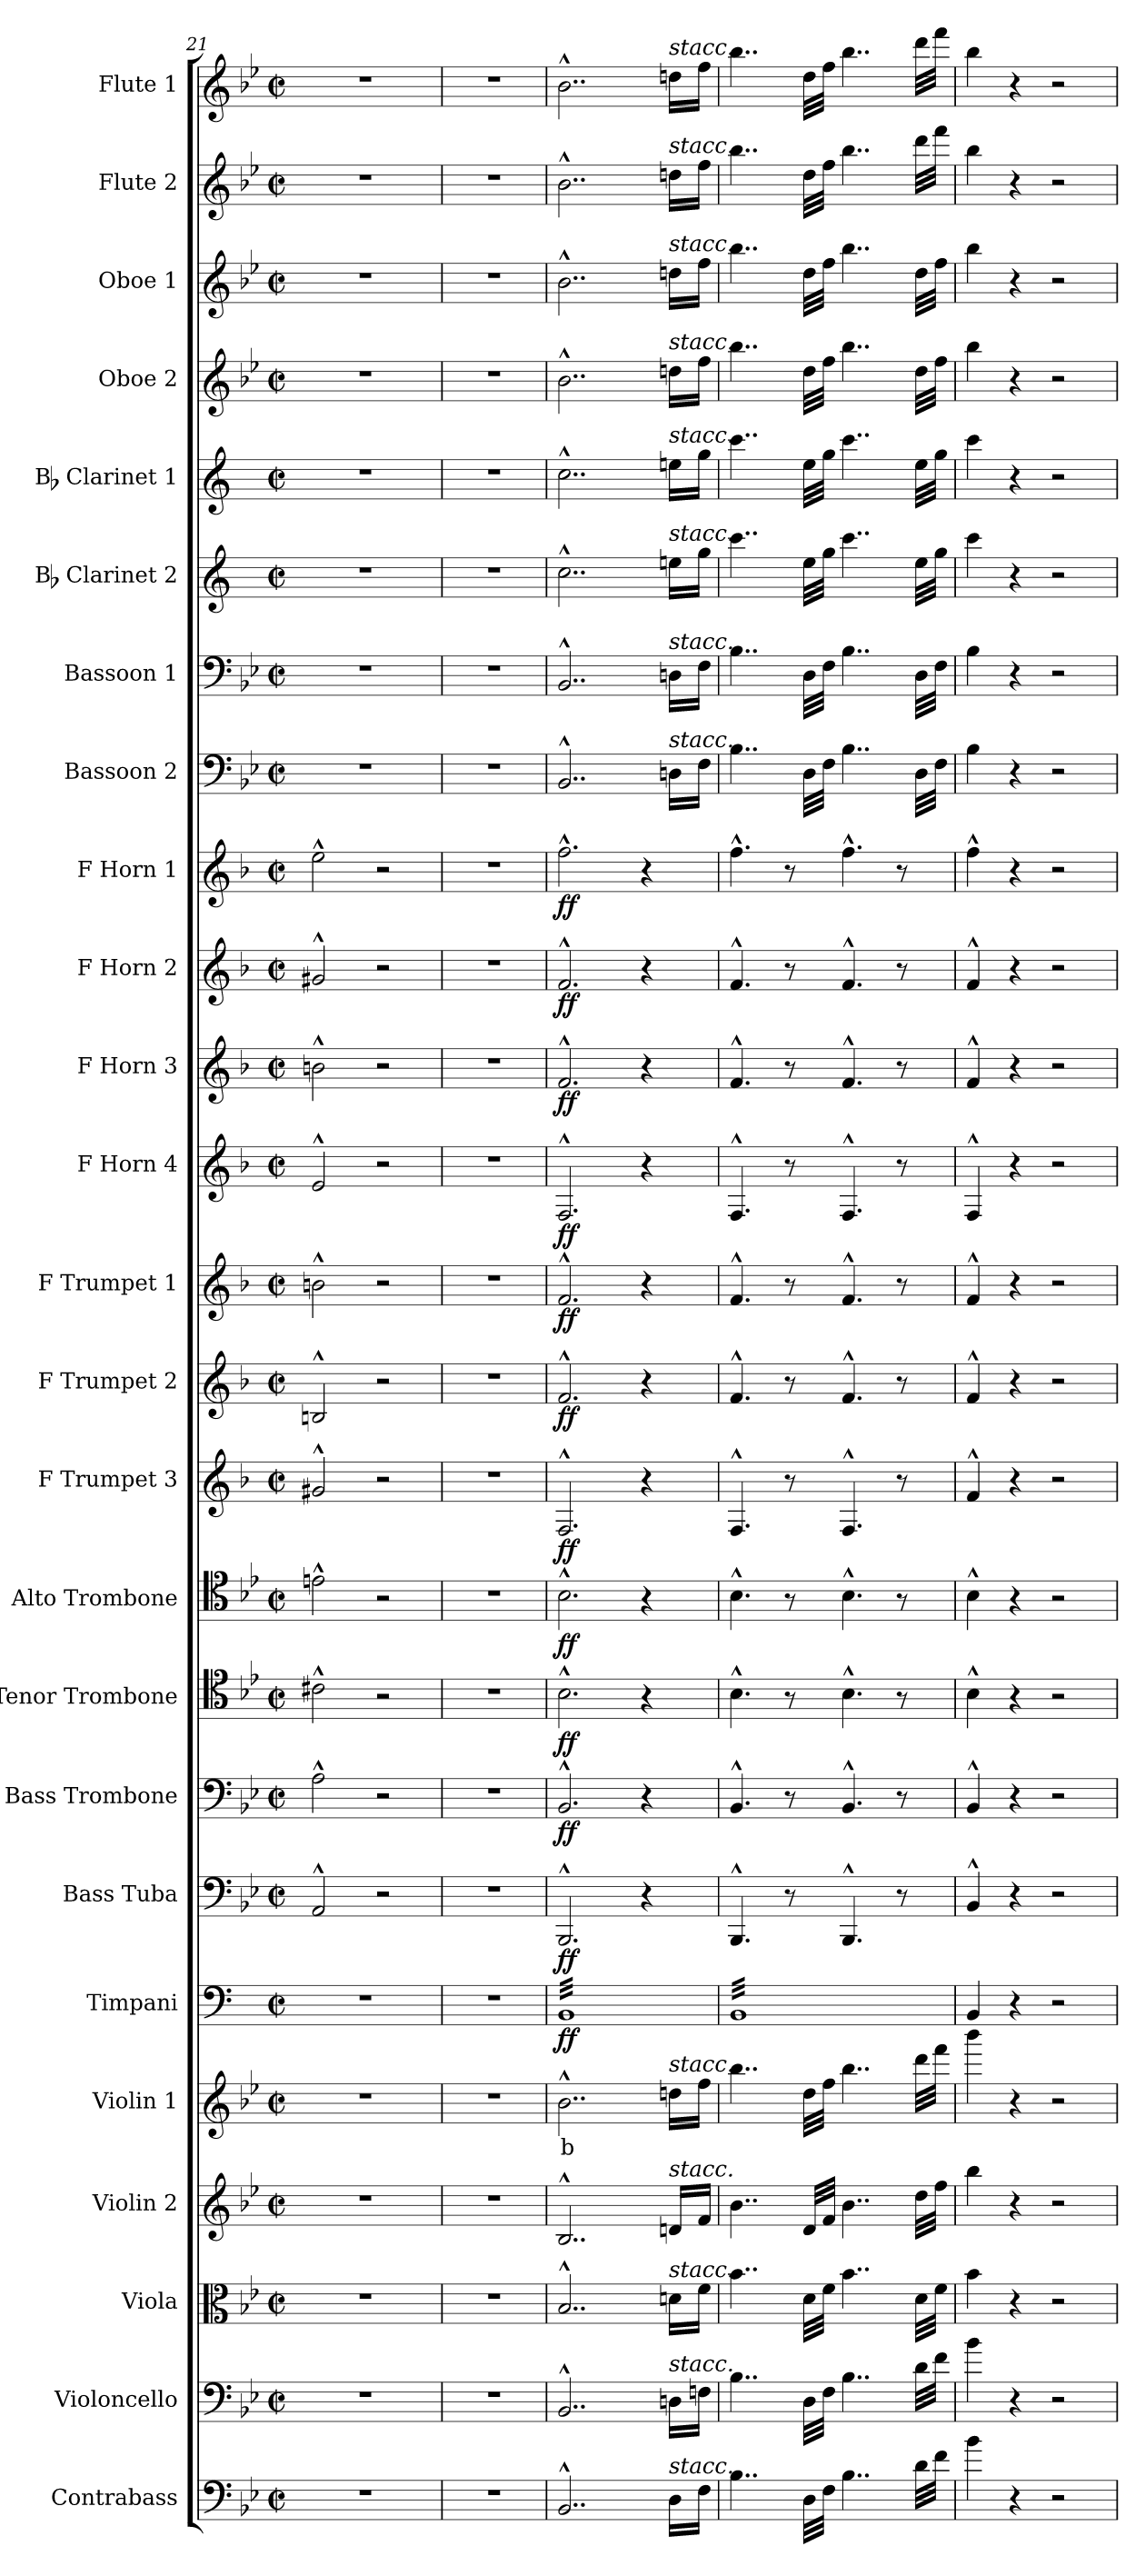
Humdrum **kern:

**kern	**dynam	**kern	**dynam	**kern	**dynam	**kern	**dynam	**kern	**text	**dynam	**kern	**dynam	**kern	**dynam	**kern	**dynam	**kern	**dynam	**kern	**dynam	**kern	**dynam	**kern	**dynam	**kern	**dynam	**kern	**dynam	**kern	**dynam	**kern	**dynam	**kern	**dynam	**kern	**dynam	**kern	**dynam	**kern	**dynam	**kern	**dynam	**kern	**dynam	**kern	**dynam	**kern	**dynam	**kern	**dynam
*part25	*part25	*part24	*part24	*part23	*part23	*part22	*part22	*part21	*part21	*part21	*part20	*part20	*part19	*part19	*part18	*part18	*part17	*part17	*part16	*part16	*part15	*part15	*part14	*part14	*part13	*part13	*part12	*part12	*part11	*part11	*part10	*part10	*part9	*part9	*part8	*part8	*part7	*part7	*part6	*part6	*part5	*part5	*part4	*part4	*part3	*part3	*part2	*part2	*part1	*part1
*staff25	*staff25	*staff24	*staff24	*staff23	*staff23	*staff22	*staff22	*staff21	*staff21	*staff21	*staff20	*staff20	*staff19	*staff19	*staff18	*staff18	*staff17	*staff17	*staff16	*staff16	*staff15	*staff15	*staff14	*staff14	*staff13	*staff13	*staff12	*staff12	*staff11	*staff11	*staff10	*staff10	*staff9	*staff9	*staff8	*staff8	*staff7	*staff7	*staff6	*staff6	*staff5	*staff5	*staff4	*staff4	*staff3	*staff3	*staff2	*staff2	*staff1	*staff1
*I"Contrabass	*	*I"Violoncello	*	*I"Viola	*	*I"Violin 2	*	*I"Violin 1	*	*	*I"Timpani	*	*I"Bass Tuba	*	*I"Bass Trombone	*	*I"Tenor Trombone	*	*I"Alto Trombone	*	*I"F Trumpet 3	*	*I"F Trumpet 2	*	*I"F Trumpet 1	*	*I"F Horn 4	*	*I"F Horn 3	*	*I"F Horn 2	*	*I"F Horn 1	*	*I"Bassoon 2	*	*I"Bassoon 1	*	*I"Bb Clarinet 2	*	*I"Bb Clarinet 1	*	*I"Oboe 2	*	*I"Oboe 1	*	*I"Flute 2	*	*I"Flute 1	*
*I'Cb	*	*I'Vc	*	*I'Vla	*	*I'Vln 2	*	*I'Vln 1	*	*	*I'Timp	*	*I'B Tba	*	*I'B Trb	*	*I'T Trb	*	*I'A Trb	*	*I'Tpt 3	*	*I'Tpt 2	*	*I'Tpt 1	*	*I'Hn 4	*	*I'Hn 3	*	*I'Hn 2	*	*I'Hn 1	*	*I'Bsn 2	*	*I'Bsn 1	*	*I'Cl 2	*	*I'Cl 1	*	*I'Ob 2	*	*I'Ob 1	*	*I'Fl 2	*	*I'Fl 1	*
*clefF4	*	*clefF4	*	*clefC3	*	*clefG2	*	*clefG2	*	*	*clefF4	*	*clefF4	*	*clefF4	*	*clefC4	*	*clefC4	*	*clefG2	*	*clefG2	*	*clefG2	*	*clefG2	*	*clefG2	*	*clefG2	*	*clefG2	*	*clefF4	*	*clefF4	*	*clefG2	*	*clefG2	*	*clefG2	*	*clefG2	*	*clefG2	*	*clefG2	*
*ITrd7c12	*	*	*	*	*	*	*	*	*	*	*	*	*	*	*	*	*	*	*	*	*ITrd-3c-5	*	*ITrd-3c-5	*	*ITrd-3c-5	*	*ITrd4c7	*	*ITrd4c7	*	*ITrd4c7	*	*ITrd4c7	*	*	*	*	*	*ITrd1c2	*	*ITrd1c2	*	*	*	*	*	*	*	*	*
*k[b-e-]	*	*k[b-e-]	*	*k[b-e-]	*	*k[b-e-]	*	*k[b-e-]	*	*	*k[]	*	*k[b-e-]	*	*k[b-e-]	*	*k[b-e-]	*	*k[b-e-]	*	*k[b-e-]	*	*k[b-e-]	*	*k[b-e-]	*	*k[b-e-]	*	*k[b-e-]	*	*k[b-e-]	*	*k[b-e-]	*	*k[b-e-]	*	*k[b-e-]	*	*k[b-e-]	*	*k[b-e-]	*	*k[b-e-]	*	*k[b-e-]	*	*k[b-e-]	*	*k[b-e-]	*
*M2/2	*	*M2/2	*	*M2/2	*	*M2/2	*	*M2/2	*	*	*M2/2	*	*M2/2	*	*M2/2	*	*M2/2	*	*M2/2	*	*M2/2	*	*M2/2	*	*M2/2	*	*M2/2	*	*M2/2	*	*M2/2	*	*M2/2	*	*M2/2	*	*M2/2	*	*M2/2	*	*M2/2	*	*M2/2	*	*M2/2	*	*M2/2	*	*M2/2	*
*met(c|)	*	*met(c|)	*	*met(c|)	*	*met(c|)	*	*met(c|)	*	*	*met(c|)	*	*met(c|)	*	*met(c|)	*	*met(c|)	*	*met(c|)	*	*met(c|)	*	*met(c|)	*	*met(c|)	*	*met(c|)	*	*met(c|)	*	*met(c|)	*	*met(c|)	*	*met(c|)	*	*met(c|)	*	*met(c|)	*	*met(c|)	*	*met(c|)	*	*met(c|)	*	*met(c|)	*	*met(c|)	*
=21	=21	=21	=21	=21	=21	=21	=21	=21	=21	=21	=21	=21	=21	=21	=21	=21	=21	=21	=21	=21	=21	=21	=21	=21	=21	=21	=21	=21	=21	=21	=21	=21	=21	=21	=21	=21	=21	=21	=21	=21	=21	=21	=21	=21	=21	=21	=21	=21	=21	=21
1r	.	1r	.	1r	.	1r	.	1r	.	.	1r	.	2AA^^/	.	2A^^\	.	2c#X^^\	.	2en^^\	.	2cc#X^^/	.	2en^^/	.	2een^^\	.	2A^^/	.	2en^^\	.	2c#X^^/	.	2a^^\	.	1r	.	1r	.	1r	.	1r	.	1r	.	1r	.	1r	.	1r	.
.	.	.	.	.	.	.	.	.	.	.	.	.	2r	.	2r	.	2r	.	2r	.	2r	.	2r	.	2r	.	2r	.	2r	.	2r	.	2r	.	.	.	.	.	.	.	.	.	.	.	.	.	.	.	.	.
=22	=22	=22	=22	=22	=22	=22	=22	=22	=22	=22	=22	=22	=22	=22	=22	=22	=22	=22	=22	=22	=22	=22	=22	=22	=22	=22	=22	=22	=22	=22	=22	=22	=22	=22	=22	=22	=22	=22	=22	=22	=22	=22	=22	=22	=22	=22	=22	=22	=22	=22
1r	.	1r	.	1r	.	1r	.	1r	.	.	1r	.	1r	.	1r	.	1r	.	1r	.	1r	.	1r	.	1r	.	1r	.	1r	.	1r	.	1r	.	1r	.	1r	.	1r	.	1r	.	1r	.	1r	.	1r	.	1r	.
=23	=23	=23	=23	=23	=23	=23	=23	=23	=23	=23	=23	=23	=23	=23	=23	=23	=23	=23	=23	=23	=23	=23	=23	=23	=23	=23	=23	=23	=23	=23	=23	=23	=23	=23	=23	=23	=23	=23	=23	=23	=23	=23	=23	=23	=23	=23	=23	=23	=23	=23
!	!LO:DY:b	!	!	!	!	!	!	!	!LO:LY:b:color=#FF0000	!	!	!	!	!	!	!	!	!	!	!	!	!	!	!	!	!	!	!	!	!	!	!	!	!	!	!	!	!	!	!	!	!	!	!	!	!	!	!	!	!
!	!LO:DY:n=1:b	!	!LO:DY:b	!	!	!	!	!	!	!	!	!	!	!	!	!	!	!	!	!	!	!	!	!	!	!	!	!	!	!	!	!	!	!	!	!	!	!	!	!	!	!	!	!	!	!	!	!	!	!
!	!	!	!LO:DY:n=1:b	!	!LO:DY:b	!	!	!	!	!	!	!	!	!	!	!	!	!	!	!	!	!	!	!	!	!	!	!	!	!	!	!	!	!	!	!	!	!	!	!	!	!	!	!	!	!	!	!	!	!
!	!	!	!	!	!LO:DY:n=1:b	!	!LO:DY:b	!	!	!	!	!	!	!	!	!	!	!	!	!	!	!	!	!	!	!	!	!	!	!	!	!	!	!	!	!	!	!	!	!	!	!	!	!	!	!	!	!	!	!
!	!	!	!	!	!	!	!LO:DY:n=1:b	!	!	!LO:DY:b	!	!	!	!	!	!	!	!	!	!	!	!	!	!	!	!	!	!	!	!	!	!	!	!	!	!	!	!	!	!	!	!	!	!	!	!	!	!	!	!
!	!	!	!	!	!	!	!	!	!	!LO:DY:n=1:b	!	!LO:DY:b	!	!LO:DY:b	!	!LO:DY:b	!	!LO:DY:b	!	!LO:DY:b	!	!LO:DY:b	!	!LO:DY:b	!	!LO:DY:b	!	!LO:DY:b	!	!LO:DY:b	!	!LO:DY:b	!	!LO:DY:b	!	!LO:DY:b	!	!	!	!	!	!	!	!	!	!	!	!	!	!
!	!	!	!	!	!	!	!	!	!	!	!	!	!	!	!	!	!	!	!	!	!	!	!	!	!	!	!	!	!	!	!	!	!	!	!	!LO:DY:n=1:b	!	!LO:DY:b	!	!	!	!	!	!	!	!	!	!	!	!
!	!	!	!	!	!	!	!	!	!	!	!	!	!	!	!	!	!	!	!	!	!	!	!	!	!	!	!	!	!	!	!	!	!	!	!	!	!	!LO:DY:n=1:b	!	!LO:DY:b	!	!	!	!	!	!	!	!	!	!
!	!	!	!	!	!	!	!	!	!	!	!	!	!	!	!	!	!	!	!	!	!	!	!	!	!	!	!	!	!	!	!	!	!	!	!	!	!	!	!	!LO:DY:n=1:b	!	!LO:DY:b	!	!	!	!	!	!	!	!
!	!	!	!	!	!	!	!	!	!	!	!	!	!	!	!	!	!	!	!	!	!	!	!	!	!	!	!	!	!	!	!	!	!	!	!	!	!	!	!	!	!	!LO:DY:n=1:b	!	!LO:DY:b	!	!	!	!	!	!
!	!	!	!	!	!	!	!	!	!	!	!	!	!	!	!	!	!	!	!	!	!	!	!	!	!	!	!	!	!	!	!	!	!	!	!	!	!	!	!	!	!	!	!	!LO:DY:n=1:b	!	!LO:DY:b	!	!	!	!
!	!	!	!	!	!	!	!	!	!	!	!	!	!	!	!	!	!	!	!	!	!	!	!	!	!	!	!	!	!	!	!	!	!	!	!	!	!	!	!	!	!	!	!	!	!	!LO:DY:n=1:b	!	!LO:DY:b	!	!
!	!	!	!	!	!	!	!	!	!	!	!	!	!	!	!	!	!	!	!	!	!	!	!	!	!	!	!	!	!	!	!	!	!	!	!	!	!	!	!	!	!	!	!	!	!	!	!	!LO:DY:n=1:b	!	!LO:DY:b
!	!	!	!	!	!	!	!	!	!	!	!	!	!	!	!	!	!	!	!	!	!	!	!	!	!	!	!	!	!	!	!	!	!	!	!	!	!	!	!	!	!	!	!	!	!	!	!	!	!	!LO:DY:n=1:b
*	*	*	*	*	*	*	*	*	*	*	*tremolo	*	*	*	*	*	*	*	*	*	*	*	*	*	*	*	*	*	*	*	*	*	*	*	*	*	*	*	*	*	*	*	*	*	*	*	*	*	*	*
2..BBB-^^/	ff other-dynamics	2..BB-^^/	ff other-dynamics	2..B-^^/	ff other-dynamics	2..B-^^/	ff other-dynamics	2..b-^^\	b	ff other-dynamics	32BBLLL	ff	2.BBB-^^/	ff	2.BB-^^/	ff	2.B-^^\	ff	2.B-^^\	ff	2.B-^^/	ff	2.b-^^/	ff	2.b-^^/	ff	2.BB-^^/	ff	2.B-^^/	ff	2.B-^^/	ff	2.b-^^\	ff	2..BB-^^/	ff other-dynamics	2..BB-^^/	ff other-dynamics	2..b-^^\	ff other-dynamics	2..b-^^\	ff other-dynamics	2..b-^^\	ff other-dynamics	2..b-^^\	ff other-dynamics	2..b-^^\	ff other-dynamics	2..b-^^\	ff other-dynamics
.	.	.	.	.	.	.	.	.	.	.	32BB	.	.	.	.	.	.	.	.	.	.	.	.	.	.	.	.	.	.	.	.	.	.	.	.	.	.	.	.	.	.	.	.	.	.	.	.	.	.	.
.	.	.	.	.	.	.	.	.	.	.	32BB	.	.	.	.	.	.	.	.	.	.	.	.	.	.	.	.	.	.	.	.	.	.	.	.	.	.	.	.	.	.	.	.	.	.	.	.	.	.	.
.	.	.	.	.	.	.	.	.	.	.	32BB	.	.	.	.	.	.	.	.	.	.	.	.	.	.	.	.	.	.	.	.	.	.	.	.	.	.	.	.	.	.	.	.	.	.	.	.	.	.	.
.	.	.	.	.	.	.	.	.	.	.	32BB	.	.	.	.	.	.	.	.	.	.	.	.	.	.	.	.	.	.	.	.	.	.	.	.	.	.	.	.	.	.	.	.	.	.	.	.	.	.	.
.	.	.	.	.	.	.	.	.	.	.	32BB	.	.	.	.	.	.	.	.	.	.	.	.	.	.	.	.	.	.	.	.	.	.	.	.	.	.	.	.	.	.	.	.	.	.	.	.	.	.	.
.	.	.	.	.	.	.	.	.	.	.	32BB	.	.	.	.	.	.	.	.	.	.	.	.	.	.	.	.	.	.	.	.	.	.	.	.	.	.	.	.	.	.	.	.	.	.	.	.	.	.	.
.	.	.	.	.	.	.	.	.	.	.	32BB	.	.	.	.	.	.	.	.	.	.	.	.	.	.	.	.	.	.	.	.	.	.	.	.	.	.	.	.	.	.	.	.	.	.	.	.	.	.	.
.	.	.	.	.	.	.	.	.	.	.	32BB	.	.	.	.	.	.	.	.	.	.	.	.	.	.	.	.	.	.	.	.	.	.	.	.	.	.	.	.	.	.	.	.	.	.	.	.	.	.	.
.	.	.	.	.	.	.	.	.	.	.	32BB	.	.	.	.	.	.	.	.	.	.	.	.	.	.	.	.	.	.	.	.	.	.	.	.	.	.	.	.	.	.	.	.	.	.	.	.	.	.	.
.	.	.	.	.	.	.	.	.	.	.	32BB	.	.	.	.	.	.	.	.	.	.	.	.	.	.	.	.	.	.	.	.	.	.	.	.	.	.	.	.	.	.	.	.	.	.	.	.	.	.	.
.	.	.	.	.	.	.	.	.	.	.	32BB	.	.	.	.	.	.	.	.	.	.	.	.	.	.	.	.	.	.	.	.	.	.	.	.	.	.	.	.	.	.	.	.	.	.	.	.	.	.	.
.	.	.	.	.	.	.	.	.	.	.	32BB	.	.	.	.	.	.	.	.	.	.	.	.	.	.	.	.	.	.	.	.	.	.	.	.	.	.	.	.	.	.	.	.	.	.	.	.	.	.	.
.	.	.	.	.	.	.	.	.	.	.	32BB	.	.	.	.	.	.	.	.	.	.	.	.	.	.	.	.	.	.	.	.	.	.	.	.	.	.	.	.	.	.	.	.	.	.	.	.	.	.	.
.	.	.	.	.	.	.	.	.	.	.	32BB	.	.	.	.	.	.	.	.	.	.	.	.	.	.	.	.	.	.	.	.	.	.	.	.	.	.	.	.	.	.	.	.	.	.	.	.	.	.	.
.	.	.	.	.	.	.	.	.	.	.	32BB	.	.	.	.	.	.	.	.	.	.	.	.	.	.	.	.	.	.	.	.	.	.	.	.	.	.	.	.	.	.	.	.	.	.	.	.	.	.	.
.	.	.	.	.	.	.	.	.	.	.	32BB	.	.	.	.	.	.	.	.	.	.	.	.	.	.	.	.	.	.	.	.	.	.	.	.	.	.	.	.	.	.	.	.	.	.	.	.	.	.	.
.	.	.	.	.	.	.	.	.	.	.	32BB	.	.	.	.	.	.	.	.	.	.	.	.	.	.	.	.	.	.	.	.	.	.	.	.	.	.	.	.	.	.	.	.	.	.	.	.	.	.	.
.	.	.	.	.	.	.	.	.	.	.	32BB	.	.	.	.	.	.	.	.	.	.	.	.	.	.	.	.	.	.	.	.	.	.	.	.	.	.	.	.	.	.	.	.	.	.	.	.	.	.	.
.	.	.	.	.	.	.	.	.	.	.	32BB	.	.	.	.	.	.	.	.	.	.	.	.	.	.	.	.	.	.	.	.	.	.	.	.	.	.	.	.	.	.	.	.	.	.	.	.	.	.	.
.	.	.	.	.	.	.	.	.	.	.	32BB	.	.	.	.	.	.	.	.	.	.	.	.	.	.	.	.	.	.	.	.	.	.	.	.	.	.	.	.	.	.	.	.	.	.	.	.	.	.	.
.	.	.	.	.	.	.	.	.	.	.	32BB	.	.	.	.	.	.	.	.	.	.	.	.	.	.	.	.	.	.	.	.	.	.	.	.	.	.	.	.	.	.	.	.	.	.	.	.	.	.	.
.	.	.	.	.	.	.	.	.	.	.	32BB	.	.	.	.	.	.	.	.	.	.	.	.	.	.	.	.	.	.	.	.	.	.	.	.	.	.	.	.	.	.	.	.	.	.	.	.	.	.	.
.	.	.	.	.	.	.	.	.	.	.	32BB	.	.	.	.	.	.	.	.	.	.	.	.	.	.	.	.	.	.	.	.	.	.	.	.	.	.	.	.	.	.	.	.	.	.	.	.	.	.	.
.	.	.	.	.	.	.	.	.	.	.	32BB	.	4r	.	4r	.	4r	.	4r	.	4r	.	4r	.	4r	.	4r	.	4r	.	4r	.	4r	.	.	.	.	.	.	.	.	.	.	.	.	.	.	.	.	.
.	.	.	.	.	.	.	.	.	.	.	32BB	.	.	.	.	.	.	.	.	.	.	.	.	.	.	.	.	.	.	.	.	.	.	.	.	.	.	.	.	.	.	.	.	.	.	.	.	.	.	.
.	.	.	.	.	.	.	.	.	.	.	32BB	.	.	.	.	.	.	.	.	.	.	.	.	.	.	.	.	.	.	.	.	.	.	.	.	.	.	.	.	.	.	.	.	.	.	.	.	.	.	.
.	.	.	.	.	.	.	.	.	.	.	32BB	.	.	.	.	.	.	.	.	.	.	.	.	.	.	.	.	.	.	.	.	.	.	.	.	.	.	.	.	.	.	.	.	.	.	.	.	.	.	.
!	!	!	!	!	!	!	!	!	!	!	!	!	!	!	!	!	!	!	!	!	!	!	!	!	!	!	!	!	!	!	!	!	!	!	!	!	!	!	!	!	!	!	!	!	!	!	!	!	!LO:TX:a:i:t=stacc.	!
!	!	!	!	!	!	!	!	!	!	!	!	!	!	!	!	!	!	!	!	!	!	!	!	!	!	!	!	!	!	!	!	!	!	!	!	!	!	!	!	!	!	!	!	!	!	!	!LO:TX:a:i:t=stacc.	!	!	!
!	!	!	!	!	!	!	!	!	!	!	!	!	!	!	!	!	!	!	!	!	!	!	!	!	!	!	!	!	!	!	!	!	!	!	!	!	!	!	!	!	!	!	!	!	!LO:TX:a:i:t=stacc.	!	!	!	!	!
!	!	!	!	!	!	!	!	!	!	!	!	!	!	!	!	!	!	!	!	!	!	!	!	!	!	!	!	!	!	!	!	!	!	!	!	!	!	!	!	!	!	!	!LO:TX:a:i:t=stacc.	!	!	!	!	!	!	!
!	!	!	!	!	!	!	!	!	!	!	!	!	!	!	!	!	!	!	!	!	!	!	!	!	!	!	!	!	!	!	!	!	!	!	!	!	!	!	!	!	!LO:TX:a:i:t=stacc.	!	!	!	!	!	!	!	!	!
!	!	!	!	!	!	!	!	!	!	!	!	!	!	!	!	!	!	!	!	!	!	!	!	!	!	!	!	!	!	!	!	!	!	!	!	!	!	!	!LO:TX:a:i:t=stacc.	!	!	!	!	!	!	!	!	!	!	!
!	!	!	!	!	!	!	!	!	!	!	!	!	!	!	!	!	!	!	!	!	!	!	!	!	!	!	!	!	!	!	!	!	!	!	!	!	!LO:TX:a:i:t=stacc.	!	!	!	!	!	!	!	!	!	!	!	!	!
!	!	!	!	!	!	!	!	!	!	!	!	!	!	!	!	!	!	!	!	!	!	!	!	!	!	!	!	!	!	!	!	!	!	!	!LO:TX:a:i:t=stacc.	!	!	!	!	!	!	!	!	!	!	!	!	!	!	!
!	!	!	!	!	!	!	!	!LO:TX:a:i:t=stacc.	!	!	!	!	!	!	!	!	!	!	!	!	!	!	!	!	!	!	!	!	!	!	!	!	!	!	!	!	!	!	!	!	!	!	!	!	!	!	!	!	!	!
!	!	!	!	!	!	!LO:TX:a:i:t=stacc.	!	!	!	!	!	!	!	!	!	!	!	!	!	!	!	!	!	!	!	!	!	!	!	!	!	!	!	!	!	!	!	!	!	!	!	!	!	!	!	!	!	!	!	!
!	!	!	!	!LO:TX:a:i:t=stacc.	!	!	!	!	!	!	!	!	!	!	!	!	!	!	!	!	!	!	!	!	!	!	!	!	!	!	!	!	!	!	!	!	!	!	!	!	!	!	!	!	!	!	!	!	!	!
!	!	!LO:TX:a:i:t=stacc.	!	!	!	!	!	!	!	!	!	!	!	!	!	!	!	!	!	!	!	!	!	!	!	!	!	!	!	!	!	!	!	!	!	!	!	!	!	!	!	!	!	!	!	!	!	!	!	!
!LO:TX:a:i:t=stacc.	!	!	!	!	!	!	!	!	!	!	!	!	!	!	!	!	!	!	!	!	!	!	!	!	!	!	!	!	!	!	!	!	!	!	!	!	!	!	!	!	!	!	!	!	!	!	!	!	!	!
16DD\LL	.	16Dn\LL	.	16dn\LL	.	16dn/LL	.	16ddn\LL	.	.	32BB	.	.	.	.	.	.	.	.	.	.	.	.	.	.	.	.	.	.	.	.	.	.	.	16Dnj\LL	.	16Dnj\LL	.	16ddn\LL	.	16ddn\LL	.	16ddn\LL	.	16ddn\LL	.	16ddn\LL	.	16ddn\LL	.
.	.	.	.	.	.	.	.	.	.	.	32BB	.	.	.	.	.	.	.	.	.	.	.	.	.	.	.	.	.	.	.	.	.	.	.	.	.	.	.	.	.	.	.	.	.	.	.	.	.	.	.
16FF\JJ	.	16Fn\JJ	.	16f\JJ	.	16f/JJ	.	16ff\JJ	.	.	32BB	.	.	.	.	.	.	.	.	.	.	.	.	.	.	.	.	.	.	.	.	.	.	.	16F\JJ	.	16F\JJ	.	16ff\JJ	.	16ff\JJ	.	16ff\JJ	.	16ff\JJ	.	16ff\JJ	.	16ff\JJ	.
.	.	.	.	.	.	.	.	.	.	.	32BBJJJ	.	.	.	.	.	.	.	.	.	.	.	.	.	.	.	.	.	.	.	.	.	.	.	.	.	.	.	.	.	.	.	.	.	.	.	.	.	.	.
=24	=24	=24	=24	=24	=24	=24	=24	=24	=24	=24	=24	=24	=24	=24	=24	=24	=24	=24	=24	=24	=24	=24	=24	=24	=24	=24	=24	=24	=24	=24	=24	=24	=24	=24	=24	=24	=24	=24	=24	=24	=24	=24	=24	=24	=24	=24	=24	=24	=24	=24
4..BB-\	.	4..B-\	.	4..b-\	.	4..b-\	.	4..bb-\	.	.	32BBLLL	.	4.BBB-^^/	.	4.BB-^^/	.	4.B-^^\	.	4.B-^^\	.	4.B-^^/	.	4.b-^^/	.	4.b-^^/	.	4.BB-^^/	.	4.B-^^/	.	4.B-^^/	.	4.b-^^\	.	4..B-\	.	4..B-\	.	4..bb-\	.	4..bb-\	.	4..bb-\	.	4..bb-\	.	4..bb-\	.	4..bb-\	.
.	.	.	.	.	.	.	.	.	.	.	32BB	.	.	.	.	.	.	.	.	.	.	.	.	.	.	.	.	.	.	.	.	.	.	.	.	.	.	.	.	.	.	.	.	.	.	.	.	.	.	.
.	.	.	.	.	.	.	.	.	.	.	32BB	.	.	.	.	.	.	.	.	.	.	.	.	.	.	.	.	.	.	.	.	.	.	.	.	.	.	.	.	.	.	.	.	.	.	.	.	.	.	.
.	.	.	.	.	.	.	.	.	.	.	32BB	.	.	.	.	.	.	.	.	.	.	.	.	.	.	.	.	.	.	.	.	.	.	.	.	.	.	.	.	.	.	.	.	.	.	.	.	.	.	.
.	.	.	.	.	.	.	.	.	.	.	32BB	.	.	.	.	.	.	.	.	.	.	.	.	.	.	.	.	.	.	.	.	.	.	.	.	.	.	.	.	.	.	.	.	.	.	.	.	.	.	.
.	.	.	.	.	.	.	.	.	.	.	32BB	.	.	.	.	.	.	.	.	.	.	.	.	.	.	.	.	.	.	.	.	.	.	.	.	.	.	.	.	.	.	.	.	.	.	.	.	.	.	.
.	.	.	.	.	.	.	.	.	.	.	32BB	.	.	.	.	.	.	.	.	.	.	.	.	.	.	.	.	.	.	.	.	.	.	.	.	.	.	.	.	.	.	.	.	.	.	.	.	.	.	.
.	.	.	.	.	.	.	.	.	.	.	32BB	.	.	.	.	.	.	.	.	.	.	.	.	.	.	.	.	.	.	.	.	.	.	.	.	.	.	.	.	.	.	.	.	.	.	.	.	.	.	.
.	.	.	.	.	.	.	.	.	.	.	32BB	.	.	.	.	.	.	.	.	.	.	.	.	.	.	.	.	.	.	.	.	.	.	.	.	.	.	.	.	.	.	.	.	.	.	.	.	.	.	.
.	.	.	.	.	.	.	.	.	.	.	32BB	.	.	.	.	.	.	.	.	.	.	.	.	.	.	.	.	.	.	.	.	.	.	.	.	.	.	.	.	.	.	.	.	.	.	.	.	.	.	.
.	.	.	.	.	.	.	.	.	.	.	32BB	.	.	.	.	.	.	.	.	.	.	.	.	.	.	.	.	.	.	.	.	.	.	.	.	.	.	.	.	.	.	.	.	.	.	.	.	.	.	.
.	.	.	.	.	.	.	.	.	.	.	32BB	.	.	.	.	.	.	.	.	.	.	.	.	.	.	.	.	.	.	.	.	.	.	.	.	.	.	.	.	.	.	.	.	.	.	.	.	.	.	.
.	.	.	.	.	.	.	.	.	.	.	32BB	.	8r	.	8r	.	8r	.	8r	.	8r	.	8r	.	8r	.	8r	.	8r	.	8r	.	8r	.	.	.	.	.	.	.	.	.	.	.	.	.	.	.	.	.
.	.	.	.	.	.	.	.	.	.	.	32BB	.	.	.	.	.	.	.	.	.	.	.	.	.	.	.	.	.	.	.	.	.	.	.	.	.	.	.	.	.	.	.	.	.	.	.	.	.	.	.
32DD\LLL	.	32D\LLL	.	32d\LLL	.	32d/LLL	.	32dd\LLL	.	.	32BB	.	.	.	.	.	.	.	.	.	.	.	.	.	.	.	.	.	.	.	.	.	.	.	32D\LLL	.	32D\LLL	.	32dd\LLL	.	32dd\LLL	.	32dd\LLL	.	32dd\LLL	.	32dd\LLL	.	32dd\LLL	.
32FF\JJJ	.	32F\JJJ	.	32f\JJJ	.	32f/JJJ	.	32ff\JJJ	.	.	32BB	.	.	.	.	.	.	.	.	.	.	.	.	.	.	.	.	.	.	.	.	.	.	.	32F\JJJ	.	32F\JJJ	.	32ff\JJJ	.	32ff\JJJ	.	32ff\JJJ	.	32ff\JJJ	.	32ff\JJJ	.	32ff\JJJ	.
4..BB-\	.	4..B-\	.	4..b-\	.	4..b-\	.	4..bb-\	.	.	32BB	.	4.BBB-^^/	.	4.BB-^^/	.	4.B-^^\	.	4.B-^^\	.	4.B-^^/	.	4.b-^^/	.	4.b-^^/	.	4.BB-^^/	.	4.B-^^/	.	4.B-^^/	.	4.b-^^\	.	4..B-\	.	4..B-\	.	4..bb-\	.	4..bb-\	.	4..bb-\	.	4..bb-\	.	4..bb-\	.	4..bb-\	.
.	.	.	.	.	.	.	.	.	.	.	32BB	.	.	.	.	.	.	.	.	.	.	.	.	.	.	.	.	.	.	.	.	.	.	.	.	.	.	.	.	.	.	.	.	.	.	.	.	.	.	.
.	.	.	.	.	.	.	.	.	.	.	32BB	.	.	.	.	.	.	.	.	.	.	.	.	.	.	.	.	.	.	.	.	.	.	.	.	.	.	.	.	.	.	.	.	.	.	.	.	.	.	.
.	.	.	.	.	.	.	.	.	.	.	32BB	.	.	.	.	.	.	.	.	.	.	.	.	.	.	.	.	.	.	.	.	.	.	.	.	.	.	.	.	.	.	.	.	.	.	.	.	.	.	.
.	.	.	.	.	.	.	.	.	.	.	32BB	.	.	.	.	.	.	.	.	.	.	.	.	.	.	.	.	.	.	.	.	.	.	.	.	.	.	.	.	.	.	.	.	.	.	.	.	.	.	.
.	.	.	.	.	.	.	.	.	.	.	32BB	.	.	.	.	.	.	.	.	.	.	.	.	.	.	.	.	.	.	.	.	.	.	.	.	.	.	.	.	.	.	.	.	.	.	.	.	.	.	.
.	.	.	.	.	.	.	.	.	.	.	32BB	.	.	.	.	.	.	.	.	.	.	.	.	.	.	.	.	.	.	.	.	.	.	.	.	.	.	.	.	.	.	.	.	.	.	.	.	.	.	.
.	.	.	.	.	.	.	.	.	.	.	32BB	.	.	.	.	.	.	.	.	.	.	.	.	.	.	.	.	.	.	.	.	.	.	.	.	.	.	.	.	.	.	.	.	.	.	.	.	.	.	.
.	.	.	.	.	.	.	.	.	.	.	32BB	.	.	.	.	.	.	.	.	.	.	.	.	.	.	.	.	.	.	.	.	.	.	.	.	.	.	.	.	.	.	.	.	.	.	.	.	.	.	.
.	.	.	.	.	.	.	.	.	.	.	32BB	.	.	.	.	.	.	.	.	.	.	.	.	.	.	.	.	.	.	.	.	.	.	.	.	.	.	.	.	.	.	.	.	.	.	.	.	.	.	.
.	.	.	.	.	.	.	.	.	.	.	32BB	.	.	.	.	.	.	.	.	.	.	.	.	.	.	.	.	.	.	.	.	.	.	.	.	.	.	.	.	.	.	.	.	.	.	.	.	.	.	.
.	.	.	.	.	.	.	.	.	.	.	32BB	.	.	.	.	.	.	.	.	.	.	.	.	.	.	.	.	.	.	.	.	.	.	.	.	.	.	.	.	.	.	.	.	.	.	.	.	.	.	.
.	.	.	.	.	.	.	.	.	.	.	32BB	.	8r	.	8r	.	8r	.	8r	.	8r	.	8r	.	8r	.	8r	.	8r	.	8r	.	8r	.	.	.	.	.	.	.	.	.	.	.	.	.	.	.	.	.
.	.	.	.	.	.	.	.	.	.	.	32BB	.	.	.	.	.	.	.	.	.	.	.	.	.	.	.	.	.	.	.	.	.	.	.	.	.	.	.	.	.	.	.	.	.	.	.	.	.	.	.
32D\LLL	.	32d\LLL	.	32d\LLL	.	32dd\LLL	.	32ddd\LLL	.	.	32BB	.	.	.	.	.	.	.	.	.	.	.	.	.	.	.	.	.	.	.	.	.	.	.	32D\LLL	.	32D\LLL	.	32dd\LLL	.	32dd\LLL	.	32dd\LLL	.	32dd\LLL	.	32ddd\LLL	.	32ddd\LLL	.
32F\JJJ	.	32f\JJJ	.	32f\JJJ	.	32ff\JJJ	.	32fff\JJJ	.	.	32BBJJJ	.	.	.	.	.	.	.	.	.	.	.	.	.	.	.	.	.	.	.	.	.	.	.	32F\JJJ	.	32F\JJJ	.	32ff\JJJ	.	32ff\JJJ	.	32ff\JJJ	.	32ff\JJJ	.	32fff\JJJ	.	32fff\JJJ	.
*	*	*	*	*	*	*	*	*	*	*	*Xtremolo	*	*	*	*	*	*	*	*	*	*	*	*	*	*	*	*	*	*	*	*	*	*	*	*	*	*	*	*	*	*	*	*	*	*	*	*	*	*	*
=25	=25	=25	=25	=25	=25	=25	=25	=25	=25	=25	=25	=25	=25	=25	=25	=25	=25	=25	=25	=25	=25	=25	=25	=25	=25	=25	=25	=25	=25	=25	=25	=25	=25	=25	=25	=25	=25	=25	=25	=25	=25	=25	=25	=25	=25	=25	=25	=25	=25	=25
4B-\	.	4b-\	.	4b-\	.	4bb-\	.	4bbb-\	.	.	4BB/	.	4BB-^^/	.	4BB-^^/	.	4B-^^\	.	4B-^^\	.	4b-^^/	.	4b-^^/	.	4b-^^/	.	4BB-^^/	.	4B-^^/	.	4B-^^/	.	4b-^^\	.	4B-\	.	4B-\	.	4bb-\	.	4bb-\	.	4bb-\	.	4bb-\	.	4bb-\	.	4bb-\	.
4r	.	4r	.	4r	.	4r	.	4r	.	.	4r	.	4r	.	4r	.	4r	.	4r	.	4r	.	4r	.	4r	.	4r	.	4r	.	4r	.	4r	.	4r	.	4r	.	4r	.	4r	.	4r	.	4r	.	4r	.	4r	.
2r	.	2r	.	2r	.	2r	.	2r	.	.	2r	.	2r	.	2r	.	2r	.	2r	.	2r	.	2r	.	2r	.	2r	.	2r	.	2r	.	2r	.	2r	.	2r	.	2r	.	2r	.	2r	.	2r	.	2r	.	2r	.
=	=	=	=	=	=	=	=	=	=	=	=	=	=	=	=	=	=	=	=	=	=	=	=	=	=	=	=	=	=	=	=	=	=	=	=	=	=	=	=	=	=	=	=	=	=	=	=	=	=	=
*-	*-	*-	*-	*-	*-	*-	*-	*-	*-	*-	*-	*-	*-	*-	*-	*-	*-	*-	*-	*-	*-	*-	*-	*-	*-	*-	*-	*-	*-	*-	*-	*-	*-	*-	*-	*-	*-	*-	*-	*-	*-	*-	*-	*-	*-	*-	*-	*-	*-	*-
